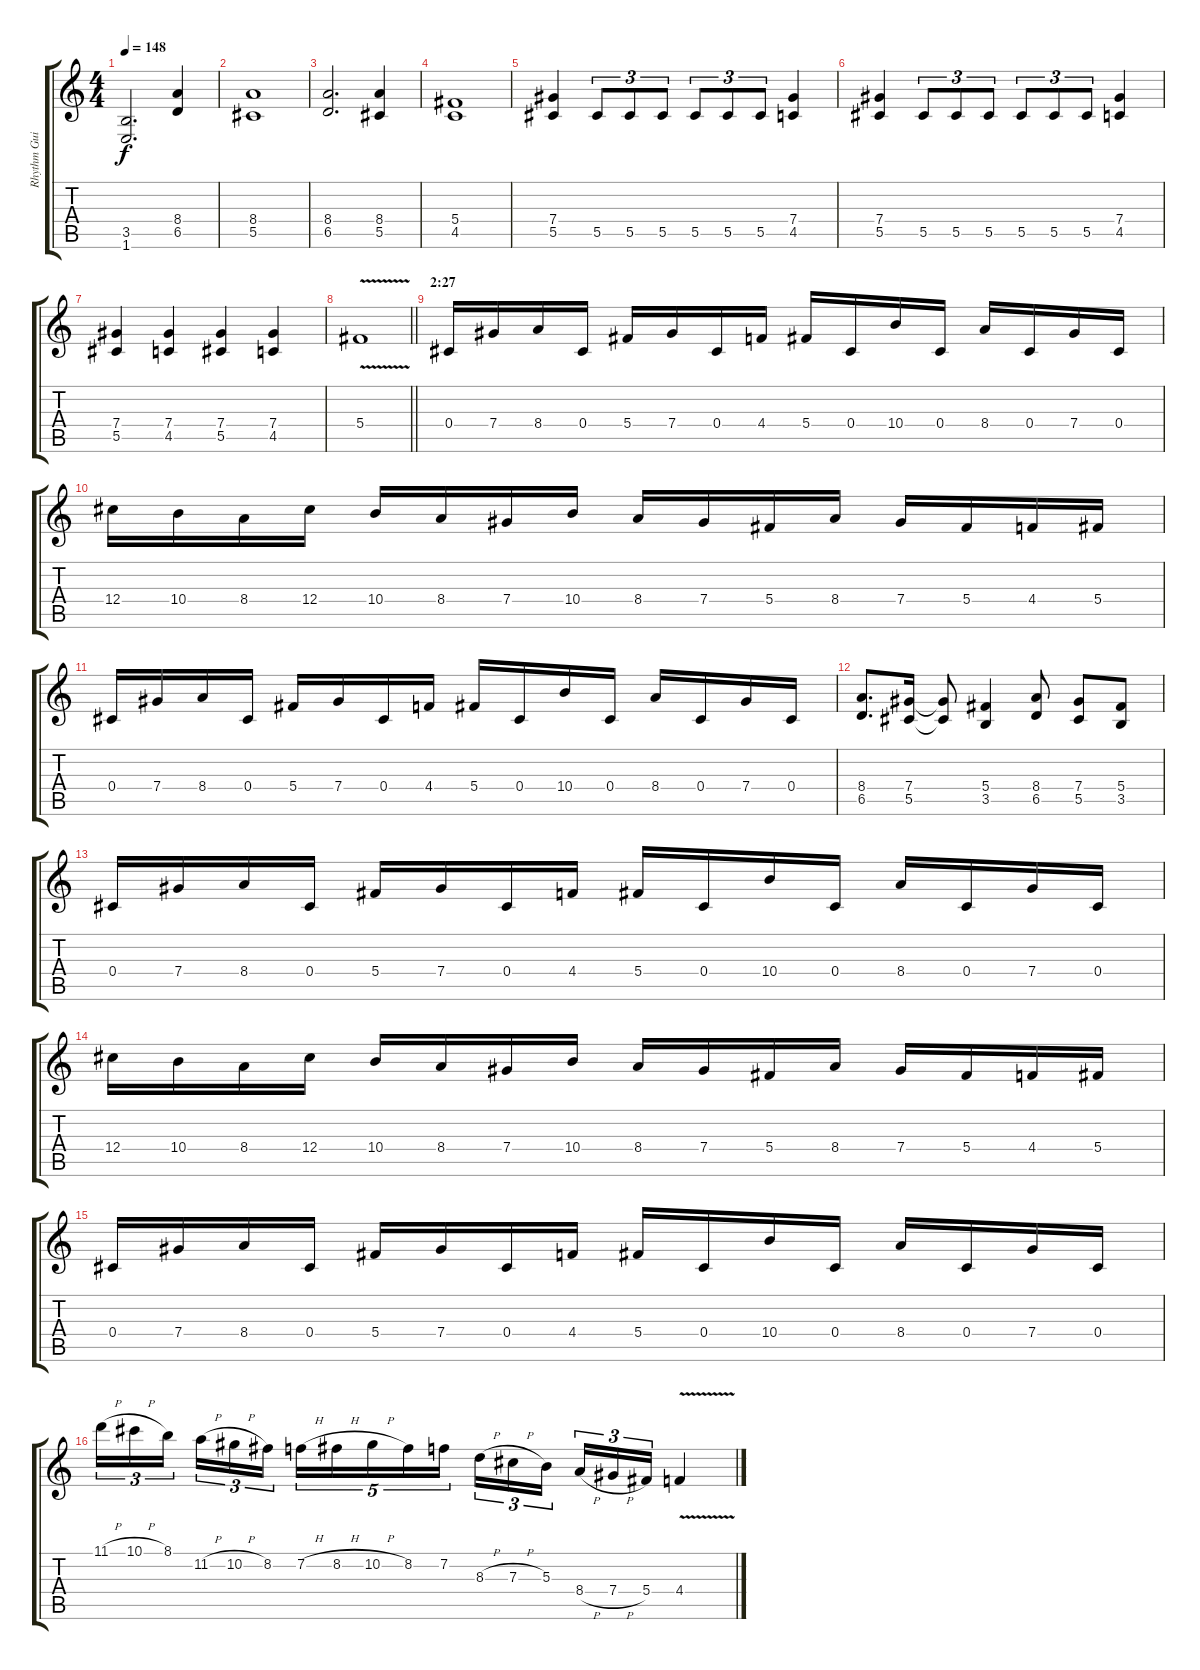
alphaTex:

\track ("Rhythm Guitar" "Rhythm Gui") {instrument distortionguitar}
\staff {score tabs}
\tuning (Eb4 Bb3 Gb3 Db3 Ab2 Eb2) {hide}
\ts (4 4)
\tempo 148
\clef g2
\ks c
(3.5 1.6).2{d dy f} (8.4 6.5).4 |
(8.4 5.5).1 |
(8.4 6.5).2{d} (8.4 5.5).4 |
(5.4 4.5).1 |
(7.4 5.5).4 5.5.8{tu (3 2)} 5.5.8{tu (3 2)} 5.5.8{tu (3 2)} 5.5.8{tu (3 2)} 5.5.8{tu (3 2)} 5.5.8{tu (3 2)} (7.4 4.5).4 |
(7.4 5.5).4 5.5.8{tu (3 2)} 5.5.8{tu (3 2)} 5.5.8{tu (3 2)} 5.5.8{tu (3 2)} 5.5.8{tu (3 2)} 5.5.8{tu (3 2)} (7.4 4.5).4 |
(7.4 5.5).4 (7.4 4.5).4 (7.4 5.5).4 (7.4 4.5).4 |
\barLineRight lightlight
5.4{v}.1 |
\section ("" "2:27")
0.4.16 7.4.16 8.4.16 0.4.16 5.4.16 7.4.16 0.4.16 4.4.16 5.4.16 0.4.16 10.4.16 0.4.16 8.4.16 0.4.16 7.4.16 0.4.16 |
12.4.16 10.4.16 8.4.16 12.4.16 10.4.16 8.4.16 7.4.16 10.4.16 8.4.16 7.4.16 5.4.16 8.4.16 7.4.16 5.4.16 4.4.16 5.4.16 |
0.4.16 7.4.16 8.4.16 0.4.16 5.4.16 7.4.16 0.4.16 4.4.16 5.4.16 0.4.16 10.4.16 0.4.16 8.4.16 0.4.16 7.4.16 0.4.16 |
(8.4 6.5).8{d} (7.4 5.5).16 (7.4{t} 5.5{t}).8 (5.4 3.5).4 (8.4 6.5).8 (7.4 5.5).8 (5.4 3.5).8 |
0.4.16 7.4.16 8.4.16 0.4.16 5.4.16 7.4.16 0.4.16 4.4.16 5.4.16 0.4.16 10.4.16 0.4.16 8.4.16 0.4.16 7.4.16 0.4.16 |
12.4.16 10.4.16 8.4.16 12.4.16 10.4.16 8.4.16 7.4.16 10.4.16 8.4.16 7.4.16 5.4.16 8.4.16 7.4.16 5.4.16 4.4.16 5.4.16 |
0.4.16 7.4.16 8.4.16 0.4.16 5.4.16 7.4.16 0.4.16 4.4.16 5.4.16 0.4.16 10.4.16 0.4.16 8.4.16 0.4.16 7.4.16 0.4.16 |
11.1{h}.16{tu (3 2)} 10.1{h}.16{tu (3 2)} 8.1.16{tu (3 2) beam splitsecondary} 11.2{h}.16{tu (3 2)} 10.2{h}.16{tu (3 2)} 8.2.16{tu (3 2)} 7.2{h}.16{tu (5 4)} 8.2{h}.16{tu (5 4)} 10.2{h}.16{tu (5 4)} 8.2.16{tu (5 4)} 7.2.16{tu (5 4)} 8.3{h}.16{tu (3 2)} 7.3{h}.16{tu (3 2)} 5.3.16{tu (3 2) beam splitsecondary} 8.4{h}.16{tu (3 2)} 7.4{h}.16{tu (3 2)} 5.4.16{tu (3 2)} 4.4{v}.4
